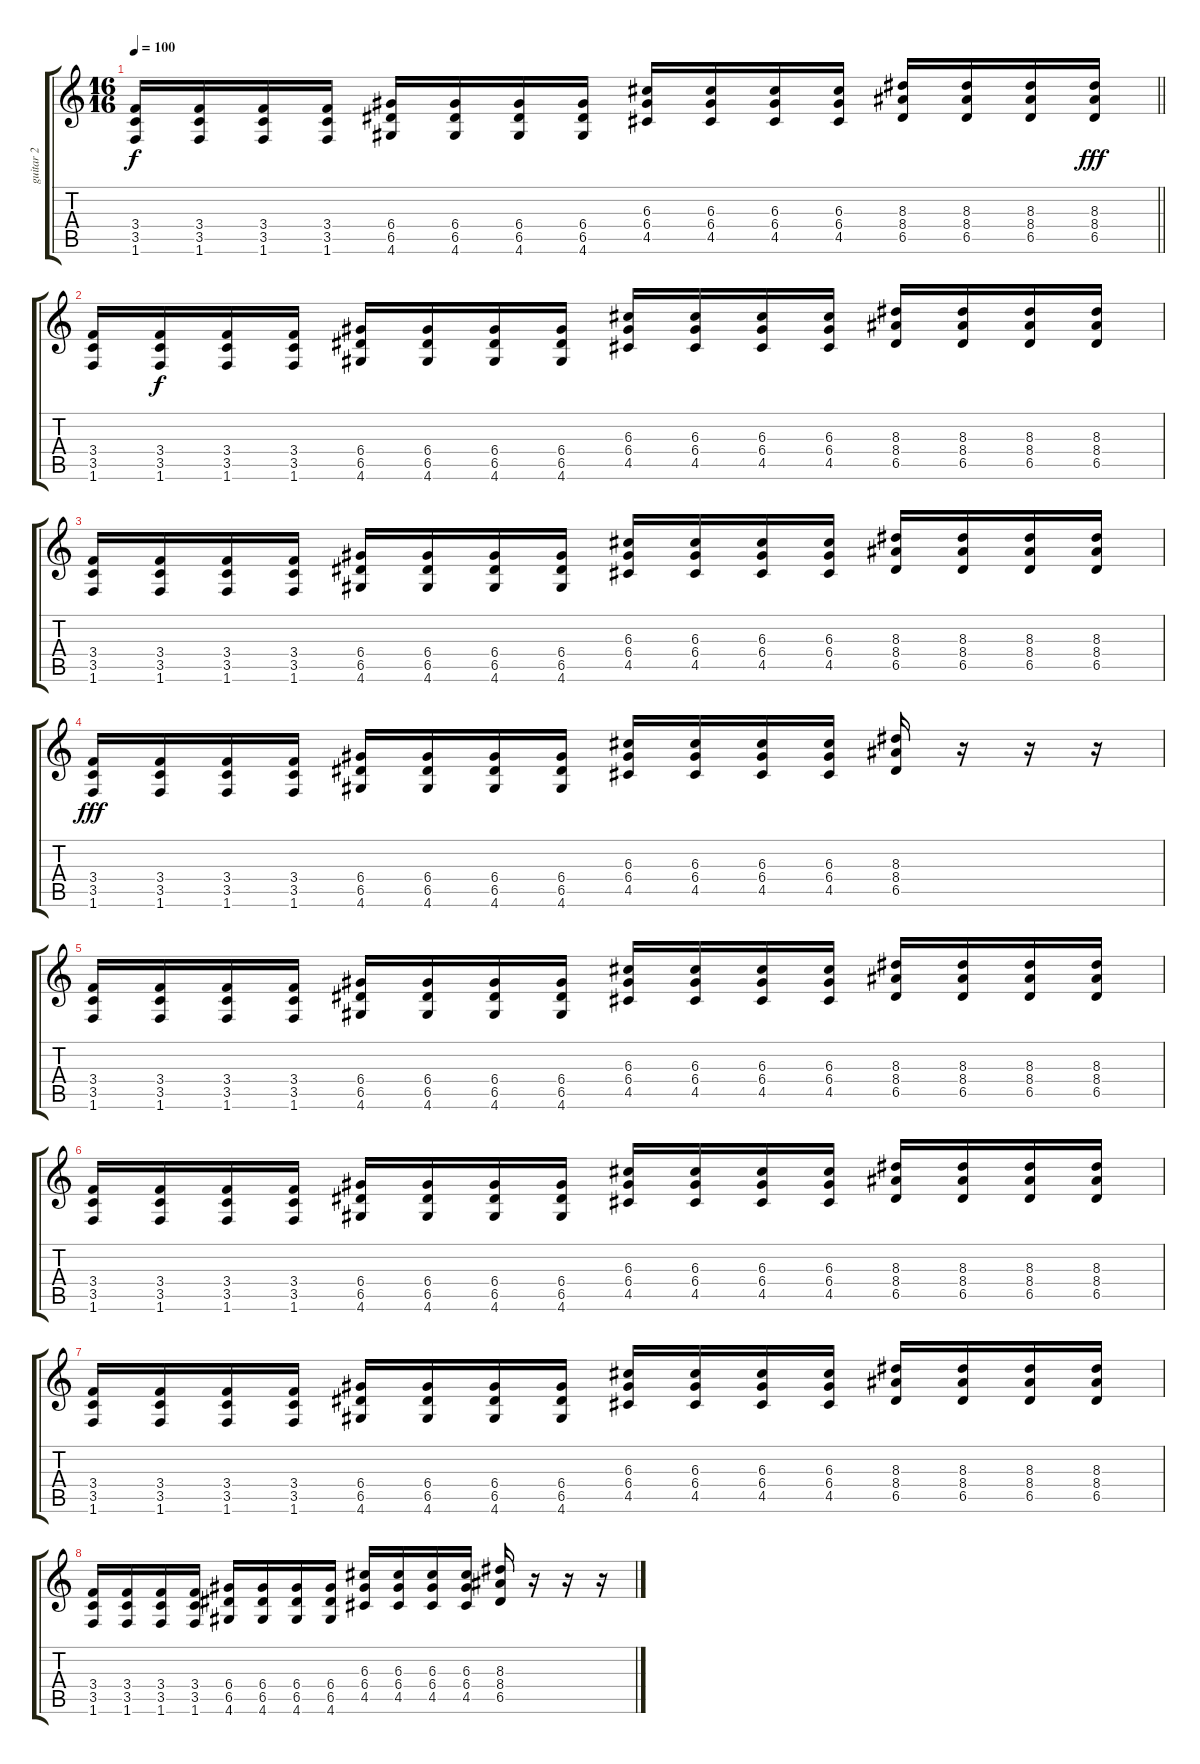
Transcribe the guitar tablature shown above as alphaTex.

\track ("guitar 2" "guitar 2") {instrument overdrivenguitar}
\staff {score tabs}
\tuning (E4 B3 G3 D3 A2 E2) {hide}
\ts (16 16)
\tempo 100
\clef g2
\barLineRight lightlight
\ks aminor
(3.4 3.5 1.6).16{dy f instrument overdrivenguitar} (3.4 3.5 1.6).16 (3.4 3.5 1.6).16 (3.4 3.5 1.6).16 (6.4 6.5 4.6).16 (6.4 6.5 4.6).16 (6.4 6.5 4.6).16 (6.4 6.5 4.6).16 (6.3 6.4 4.5).16 (6.3 6.4 4.5).16 (6.3 6.4 4.5).16 (6.3 6.4 4.5).16 (8.3 8.4 6.5).16 (8.3 8.4 6.5).16 (8.3 8.4 6.5).16 (8.3 8.4 6.5).16{dy fff} |
(3.4 3.5 1.6).16 (3.4 3.5 1.6).16{dy f} (3.4 3.5 1.6).16 (3.4 3.5 1.6).16 (6.4 6.5 4.6).16 (6.4 6.5 4.6).16 (6.4 6.5 4.6).16 (6.4 6.5 4.6).16 (6.3 6.4 4.5).16 (6.3 6.4 4.5).16 (6.3 6.4 4.5).16 (6.3 6.4 4.5).16 (8.3 8.4 6.5).16 (8.3 8.4 6.5).16 (8.3 8.4 6.5).16 (8.3 8.4 6.5).16 |
(3.4 3.5 1.6).16 (3.4 3.5 1.6).16 (3.4 3.5 1.6).16 (3.4 3.5 1.6).16 (6.4 6.5 4.6).16 (6.4 6.5 4.6).16 (6.4 6.5 4.6).16 (6.4 6.5 4.6).16 (6.3 6.4 4.5).16 (6.3 6.4 4.5).16 (6.3 6.4 4.5).16 (6.3 6.4 4.5).16 (8.3 8.4 6.5).16 (8.3 8.4 6.5).16 (8.3 8.4 6.5).16 (8.3 8.4 6.5).16 |
(3.4 3.5 1.6).16{dy fff} (3.4 3.5 1.6).16 (3.4 3.5 1.6).16 (3.4 3.5 1.6).16 (6.4 6.5 4.6).16 (6.4 6.5 4.6).16 (6.4 6.5 4.6).16 (6.4 6.5 4.6).16 (6.3 6.4 4.5).16 (6.3 6.4 4.5).16 (6.3 6.4 4.5).16 (6.3 6.4 4.5).16 (8.3 8.4 6.5).16 r.16 r.16 r.16 |
(3.4 3.5 1.6).16 (3.4 3.5 1.6).16 (3.4 3.5 1.6).16 (3.4 3.5 1.6).16 (6.4 6.5 4.6).16 (6.4 6.5 4.6).16 (6.4 6.5 4.6).16 (6.4 6.5 4.6).16 (6.3 6.4 4.5).16 (6.3 6.4 4.5).16 (6.3 6.4 4.5).16 (6.3 6.4 4.5).16 (8.3 8.4 6.5).16 (8.3 8.4 6.5).16 (8.3 8.4 6.5).16 (8.3 8.4 6.5).16 |
(3.4 3.5 1.6).16 (3.4 3.5 1.6).16 (3.4 3.5 1.6).16 (3.4 3.5 1.6).16 (6.4 6.5 4.6).16 (6.4 6.5 4.6).16 (6.4 6.5 4.6).16 (6.4 6.5 4.6).16 (6.3 6.4 4.5).16 (6.3 6.4 4.5).16 (6.3 6.4 4.5).16 (6.3 6.4 4.5).16 (8.3 8.4 6.5).16 (8.3 8.4 6.5).16 (8.3 8.4 6.5).16 (8.3 8.4 6.5).16 |
(3.4 3.5 1.6).16 (3.4 3.5 1.6).16 (3.4 3.5 1.6).16 (3.4 3.5 1.6).16 (6.4 6.5 4.6).16 (6.4 6.5 4.6).16 (6.4 6.5 4.6).16 (6.4 6.5 4.6).16 (6.3 6.4 4.5).16 (6.3 6.4 4.5).16 (6.3 6.4 4.5).16 (6.3 6.4 4.5).16 (8.3 8.4 6.5).16 (8.3 8.4 6.5).16 (8.3 8.4 6.5).16 (8.3 8.4 6.5).16 |
(3.4 3.5 1.6).16 (3.4 3.5 1.6).16 (3.4 3.5 1.6).16 (3.4 3.5 1.6).16 (6.4 6.5 4.6).16 (6.4 6.5 4.6).16 (6.4 6.5 4.6).16 (6.4 6.5 4.6).16 (6.3 6.4 4.5).16 (6.3 6.4 4.5).16 (6.3 6.4 4.5).16 (6.3 6.4 4.5).16 (8.3 8.4 6.5).16 r.16 r.16 r.16
